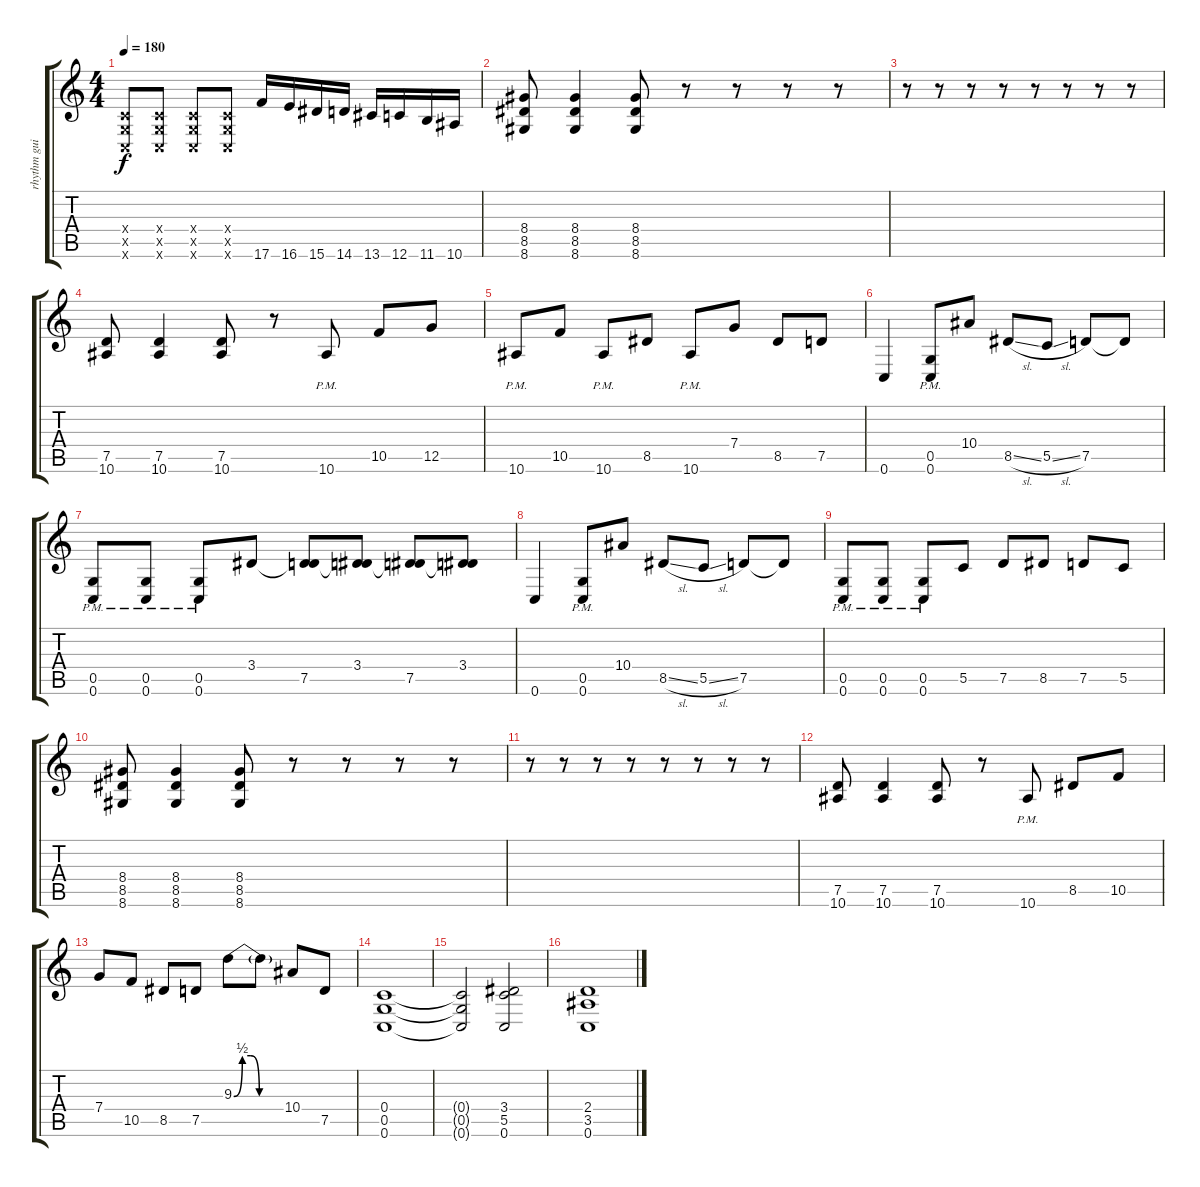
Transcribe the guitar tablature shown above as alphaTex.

\track ("rhythm guitar" "rhythm gui") {instrument distortionguitar}
\staff {score tabs}
\tuning (D4 A3 F3 C3 G2 C2) {hide}
\ts (4 4)
\tempo 180
\clef g2
\ks c
(0.4{x} 0.5{x} 0.6{x}).8{dy f} (0.4{x} 0.5{x} 0.6{x}).8 (0.4{x} 0.5{x} 0.6{x}).8 (0.4{x} 0.5{x} 0.6{x}).8 17.6.16{instrument guitarharmonics} 16.6.16 15.6.16 14.6.16 13.6.16 12.6.16 11.6.16 10.6.16 |
(8.4 8.5 8.6).8{instrument distortionguitar} (8.4 8.5 8.6).4 (8.4 8.5 8.6).8 r.8 r.8 r.8 r.8 |
r.8 r.8 r.8 r.8 r.8 r.8 r.8 r.8 |
(7.5 10.6).8 (7.5 10.6).4 (7.5 10.6).8 r.8 10.6{pm}.8 10.5.8 12.5.8 |
10.6{pm}.8 10.5.8 10.6{pm}.8 8.5.8 10.6{pm}.8 7.4.8 8.5.8 7.5.8 |
0.6.4 (0.5{pm} 0.6{pm}).8 10.4.8 8.5{sl}.8 5.5{sl}.8 7.5.8 7.5{t}.8 |
(0.5{pm} 0.6{pm}).8 (0.5{pm} 0.6{pm}).8 (0.5{pm} 0.6{pm}).8 3.4.8 (3.4{t} 7.5).8 (3.4 7.5{t}).8 (3.4{t} 7.5).8 (3.4 7.5{t}).8 |
0.6.4 (0.5{pm} 0.6{pm}).8 10.4.8 8.5{sl}.8 5.5{sl}.8 7.5.8 7.5{t}.8 |
(0.5{pm} 0.6{pm}).8 (0.5{pm} 0.6{pm}).8 (0.5{pm} 0.6{pm}).8 5.5.8 7.5.8 8.5.8 7.5.8 5.5.8 |
(8.4 8.5 8.6).8{instrument distortionguitar} (8.4 8.5 8.6).4 (8.4 8.5 8.6).8 r.8 r.8 r.8 r.8 |
r.8 r.8 r.8 r.8 r.8 r.8 r.8 r.8 |
(7.5 10.6).8 (7.5 10.6).4 (7.5 10.6).8 r.8 10.6{pm}.8 8.5.8 10.5.8 |
7.4.8 10.5.8 8.5.8 7.5.8 9.3{be (custom 0 0 10 2 20 2 30 0 60 0)}.8 9.3{t}.8 10.4.8 7.5.8 |
(0.4 0.5 0.6).1 |
(0.4{t} 0.5{t} 0.6{t}).2 (3.4 5.5 0.6).2 |
(2.4 3.5 0.6).1
